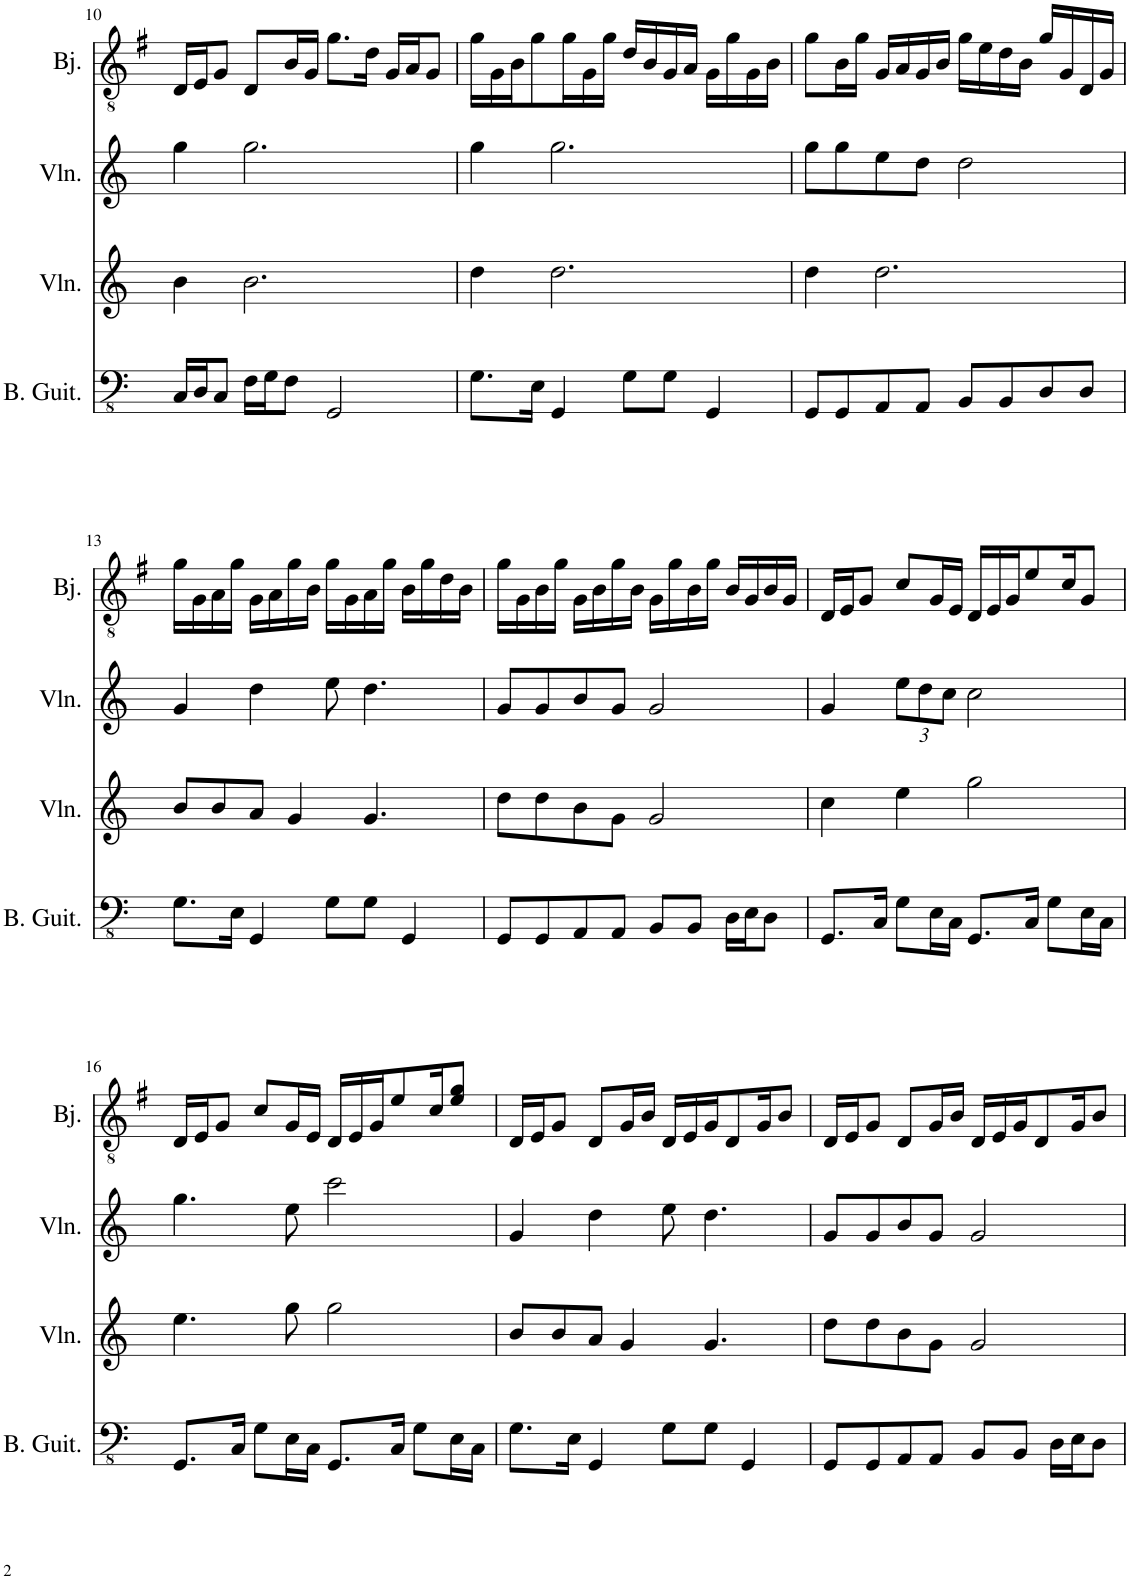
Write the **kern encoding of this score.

**kern	**kern	**kern	**kern
*part4	*part3	*part2	*part1
*staff4	*staff3	*staff2	*staff1
*I"Bass Guitar	*I"Violin	*I"Violin	*I"Banjo
*I'B. Guit.	*I'Vln.	*I'Vln.	*I'Bj.
!!LO:PB:g=z
*clefFv4	*clefG2	*clefG2	*clefGv2
*	*	*	*Trd7c12
*k[]	*k[]	*k[]	*k[f#]
*M4/4	*M4/4	*M4/4	*M4/4
=10	=10	=10	=10
16CC/LL	4b\	4gg\	16D/LL
16DD/J	.	.	16E/J
8CC/J	.	.	8G/J
16FF\LL	2.b\	2.gg\	8D/L
16GG\J	.	.	.
8FF\J	.	.	16B/L
.	.	.	16G/JJ
2GGG/	.	.	8.g\L
.	.	.	16d\Jk
.	.	.	16G/LL
.	.	.	16A/J
.	.	.	8G/J
=11	=11	=11	=11
8.GG\L	4dd\	4gg\	16g\LL
.	.	.	16G\
.	.	.	16B\J
16EE\Jk	.	.	8g\
4GGG/	2.dd\	2.gg\	.
.	.	.	16g\L
.	.	.	16G\
.	.	.	16g\JJ
8GG\L	.	.	16d/LL
.	.	.	16B/
8GG\J	.	.	16G/
.	.	.	16A/JJ
4GGG/	.	.	16G\LL
.	.	.	16g\
.	.	.	16G\
.	.	.	16B\JJ
=12	=12	=12	=12
8GGG/L	4dd\	8gg\L	8g\L
8GGG/	.	8gg\	16B\L
.	.	.	16g\JJ
8AAA/	2.dd\	8ee\	16G/LL
.	.	.	16A/
8AAA/J	.	8dd\J	16G/
.	.	.	16B/JJ
8BBB/L	.	2dd\	16g\LL
.	.	.	16e\
8BBB/	.	.	16d\
.	.	.	16B\JJ
8DD/	.	.	16g/LL
.	.	.	16G/
8DD/J	.	.	16D/
.	.	.	16G/JJ
!!LO:LB:g=z
=13	=13	=13	=13
8.GG\L	8b/L	4g/	16g\LL
.	.	.	16G\
.	8b/	.	16A\
16EE\Jk	.	.	16g\JJ
4GGG/	8a/J	4dd\	16G\LL
.	.	.	16A\
.	4g/	.	16g\
.	.	.	16B\JJ
8GG\L	.	8ee\	16g\LL
.	.	.	16G\
8GG\J	4.g/	4.dd\	16A\
.	.	.	16g\JJ
4GGG/	.	.	16B\LL
.	.	.	16g\
.	.	.	16d\
.	.	.	16B\JJ
=14	=14	=14	=14
8GGG/L	8dd\L	8g/L	16g\LL
.	.	.	16G\
8GGG/	8dd\	8g/	16B\
.	.	.	16g\JJ
8AAA/	8b\	8b/	16G\LL
.	.	.	16B\
8AAA/J	8g\J	8g/J	16g\
.	.	.	16B\JJ
8BBB/L	2g/	2g/	16G\LL
.	.	.	16g\
8BBB/J	.	.	16B\
.	.	.	16g\JJ
16DD\LL	.	.	16B/LL
16EE\J	.	.	16G/
8DD\J	.	.	16B/
.	.	.	16G/JJ
=15	=15	=15	=15
8.GGG/L	4cc\	4g/	16D/LL
.	.	.	16E/J
.	.	.	8G/J
16CC/Jk	.	.	.
*	*	*Xbrackettup	*
8GG\L	4ee\	12ee\L	8c/L
.	.	12dd\	.
16EE\L	.	.	16G/L
.	.	12cc\J	.
16CC\JJ	.	.	16E/JJ
8.GGG/L	2gg\	2cc\	16D/LL
.	.	.	16E/
.	.	.	16G/J
16CC/Jk	.	.	8e/
8GG\L	.	.	.
.	.	.	16c/K
16EE\L	.	.	8G/J
16CC\JJ	.	.	.
!!LO:LB:g=z
=16	=16	=16	=16
8.GGG/L	4.ee\	4.gg\	16D/LL
.	.	.	16E/J
.	.	.	8G/J
16CC/Jk	.	.	.
8GG\L	.	.	8c/L
16EE\L	8gg\	8ee\	16G/L
16CC\JJ	.	.	16E/JJ
8.GGG/L	2gg\	2ccc\	16D/LL
.	.	.	16E/
.	.	.	16G/J
16CC/Jk	.	.	8e/
8GG\L	.	.	.
.	.	.	16c/K
16EE\L	.	.	8e/ 8g/J
16CC\JJ	.	.	.
=17	=17	=17	=17
8.GG\L	8b/L	4g/	16D/LL
.	.	.	16E/J
.	8b/	.	8G/J
16EE\Jk	.	.	.
4GGG/	8a/J	4dd\	8D/L
.	4g/	.	16G/L
.	.	.	16B/JJ
8GG\L	.	8ee\	16D/LL
.	.	.	16E/
8GG\J	4.g/	4.dd\	16G/J
.	.	.	8D/
4GGG/	.	.	.
.	.	.	16G/K
.	.	.	8B/J
=18	=18	=18	=18
8GGG/L	8dd\L	8g/L	16D/LL
.	.	.	16E/J
8GGG/	8dd\	8g/	8G/J
8AAA/	8b\	8b/	8D/L
8AAA/J	8g\J	8g/J	16G/L
.	.	.	16B/JJ
8BBB/L	2g/	2g/	16D/LL
.	.	.	16E/
8BBB/J	.	.	16G/J
.	.	.	8D/
16DD\LL	.	.	.
16EE\J	.	.	16G/K
8DD\J	.	.	8B/J
=	=	=	=
*-	*-	*-	*-
